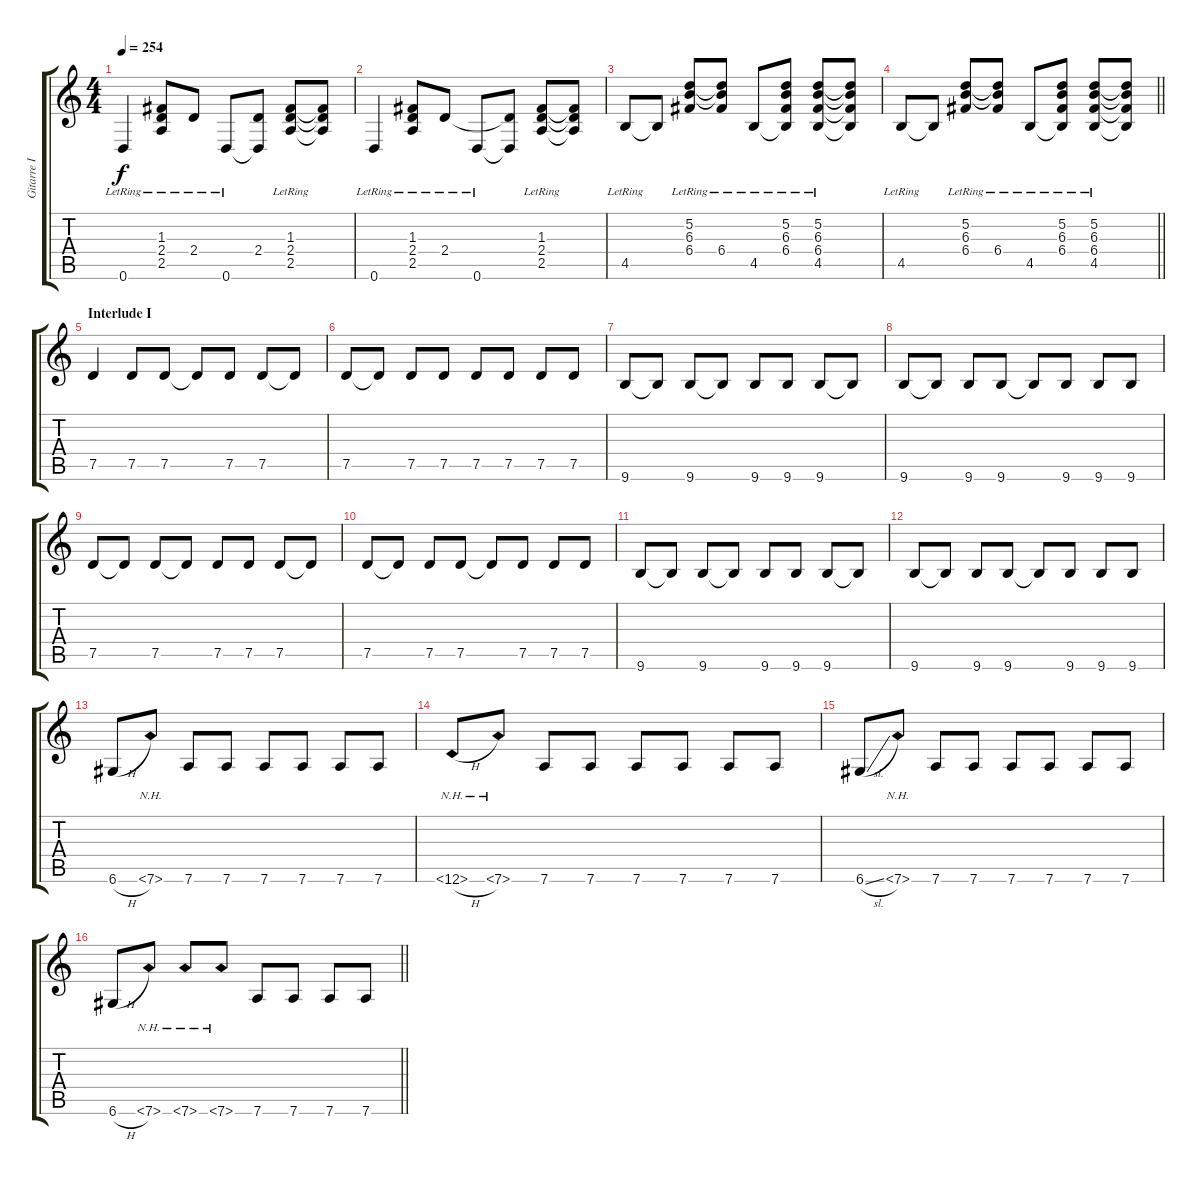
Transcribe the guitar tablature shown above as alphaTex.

\track ("Gitarre I" "Gitarre I") {instrument electricguitarclean}
\staff {score tabs}
\tuning (D4 A3 F3 C3 G2 D2) {hide}
\ts (4 4)
\tempo 254
\clef g2
\ks c
0.6{lr}.4{dy f} (1.3{lr} 2.4{lr} 2.5{lr}).8 2.4{lr}.8 0.6{lr}.8 (2.4 0.6{t}).8 (1.3{lr} 2.4{lr} 2.5{lr}).8 (1.3{t} 2.4{t} 2.5{t}).8 |
0.6{lr}.4 (1.3{lr} 2.4{lr} 2.5{lr}).8 2.4{lr}.8 0.6{lr}.8 (2.4{t} 0.6{t}).8 (1.3{lr} 2.4{lr} 2.5{lr}).8 (1.3{t} 2.4{t} 2.5{t}).8 |
4.5{lr}.8 4.5{t}.8 (5.2{lr} 6.3{lr} 6.4{lr}).8 (5.2{t} 6.3{t} 6.4{lr}).8 4.5{lr}.8 (5.2{lr} 6.3{lr} 6.4{lr} 4.5{t}).8 (5.2{lr} 6.3{lr} 6.4{lr} 4.5{lr}).8 (5.2{t} 6.3{t} 6.4{t} 4.5{t}).8 |
\barLineRight lightlight
4.5{lr}.8 4.5{t}.8 (5.2{lr} 6.3{lr} 6.4{lr}).8 (5.2{t} 6.3{t} 6.4{lr}).8 4.5{lr}.8 (5.2{lr} 6.3{lr} 6.4{lr} 4.5{t}).8 (5.2{lr} 6.3{lr} 6.4{lr} 4.5{lr}).8 (5.2{t} 6.3{t} 6.4{t} 4.5{t}).8 |
\section ("" "Interlude I")
7.5.4 7.5.8 7.5.8 7.5{t}.8 7.5.8 7.5.8 7.5{t}.8 |
7.5.8 7.5{t}.8 7.5.8 7.5.8 7.5.8 7.5.8 7.5.8 7.5.8 |
9.6.8 9.6{t}.8 9.6.8 9.6{t}.8 9.6.8 9.6.8 9.6.8 9.6{t}.8 |
9.6.8 9.6{t}.8 9.6.8 9.6.8 9.6{t}.8 9.6.8 9.6.8 9.6.8 |
7.5.8 7.5{t}.8 7.5.8 7.5{t}.8 7.5.8 7.5.8 7.5.8 7.5{t}.8 |
7.5.8 7.5{t}.8 7.5.8 7.5.8 7.5{t}.8 7.5.8 7.5.8 7.5.8 |
9.6.8 9.6{t}.8 9.6.8 9.6{t}.8 9.6.8 9.6.8 9.6.8 9.6{t}.8 |
9.6.8 9.6{t}.8 9.6.8 9.6.8 9.6{t}.8 9.6.8 9.6.8 9.6.8 |
6.6{h}.8 7.6{nh}.8 7.6.8 7.6.8 7.6.8 7.6.8 7.6.8 7.6.8 |
6.6{nh h}.8 7.6{nh}.8 7.6.8 7.6.8 7.6.8 7.6.8 7.6.8 7.6.8 |
6.6{sl}.8 7.6{nh}.8 7.6.8 7.6.8 7.6.8 7.6.8 7.6.8 7.6.8 |
\barLineRight lightlight
6.6{h}.8 7.6{nh}.8 7.6{nh}.8 7.6{nh}.8 7.6.8 7.6.8 7.6.8 7.6.8
